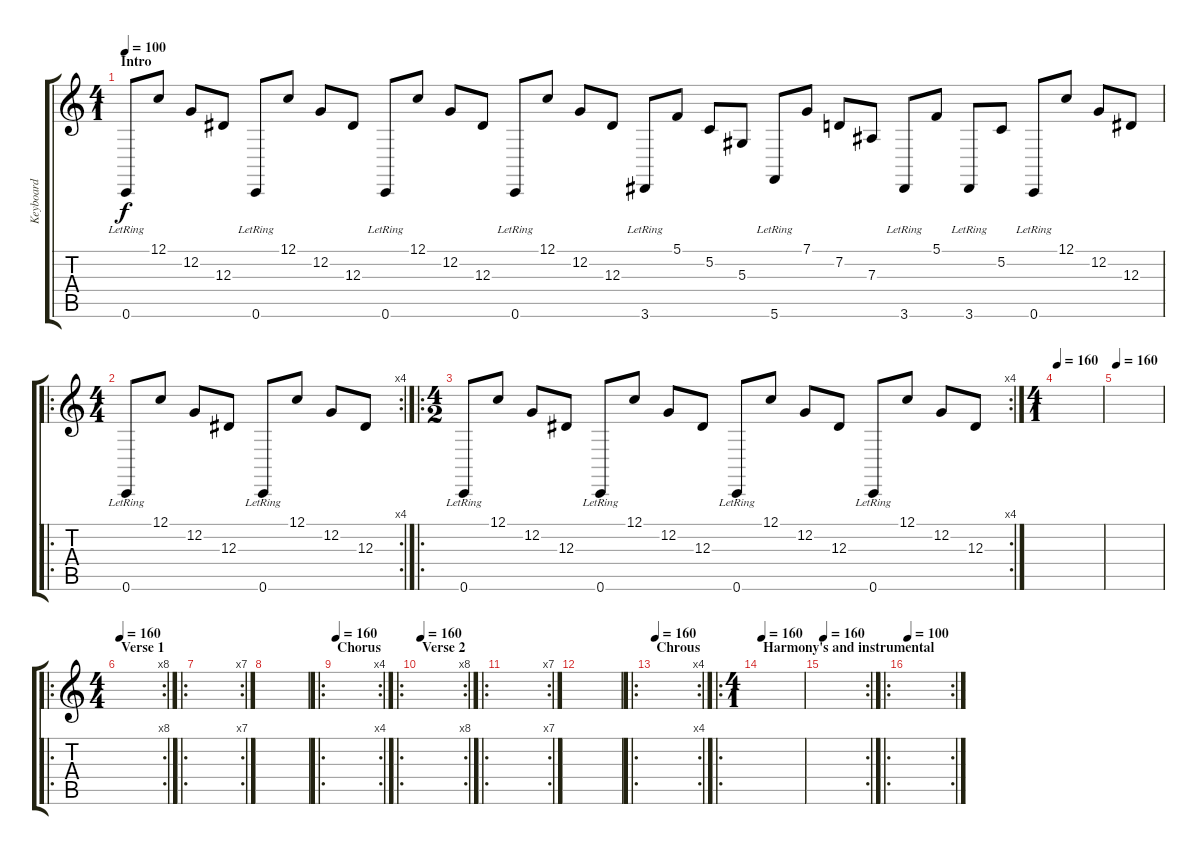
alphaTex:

\track ("Keyboard" "Keyboard") {instrument acousticgrandpiano}
\staff {score tabs}
\tuning (C4 G3 Eb3 Bb2 F2 C2) {hide}
\ts (4 1)
\section ("" "Intro")
\tempo 100
\clef g2
\ks c
0.6{lr}.8{dy f instrument acousticgrandpiano} 12.1.8 12.2.8 12.3.8 0.6{lr}.8 12.1.8 12.2.8 12.3.8 0.6{lr}.8 12.1.8 12.2.8 12.3.8 0.6{lr}.8 12.1.8 12.2.8 12.3.8 3.6{lr}.8 5.1.8 5.2.8 5.3.8 5.6{lr}.8 7.1.8 7.2.8 7.3.8 3.6{lr}.8 5.1.8 3.6{lr}.8 5.2.8 0.6{lr}.8 12.1.8 12.2.8 12.3.8 |
\ro
\rc 4
\ts (4 4)
0.6{lr}.8 12.1.8 12.2.8 12.3.8 0.6{lr}.8 12.1.8 12.2.8 12.3.8 |
\ro
\rc 4
\ts (4 2)
0.6{lr}.8 12.1.8 12.2.8 12.3.8 0.6{lr}.8 12.1.8 12.2.8 12.3.8 0.6{lr}.8 12.1.8 12.2.8 12.3.8 0.6{lr}.8 12.1.8 12.2.8 12.3.8 |
\ts (4 1)
\tempo 160
|
\tempo 160
|
\ro
\rc 8
\ts (4 4)
\section ("" "Verse 1")
\tempo 160
|
\ro
\rc 7
|
|
\ro
\rc 4
\section ("" "Chorus ")
\tempo 160
|
\ro
\rc 8
\section ("" "Verse 2")
\tempo 160
|
\ro
\rc 7
|
|
\ro
\rc 4
\section ("" "Chrous")
\tempo 160
|
\ro
\ts (4 1)
\section ("" "Harmony's and instrumental")
\tempo 160
|
\rc 2
\tempo 160
|
\ro
\rc 2
\tempo 100
